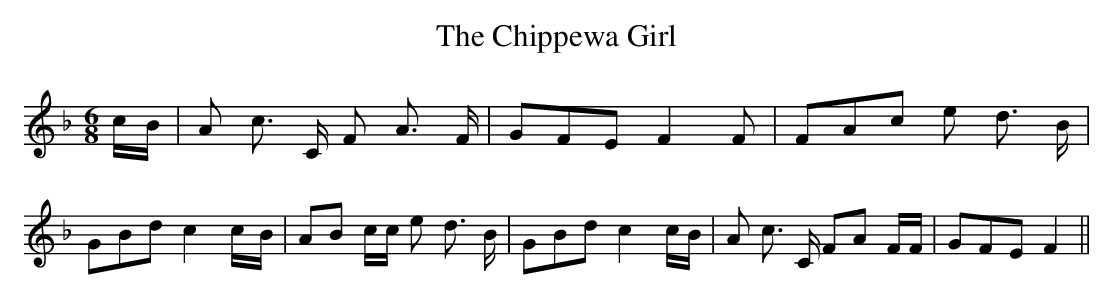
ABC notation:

X:1
T:The Chippewa Girl
M:6/8
L:1/8
K:F
c/2-B/2| A c3/2 C/2 F A3/2 F/2| GFE F2 F| FAc e d3/2 B/2| GBd c2c/2-B/2|\
 AB c/2c/2 e d3/2 B/2| GBd c2 c/2B/2| A c3/2 C/2 FA F/2F/2| GFE F2||\
